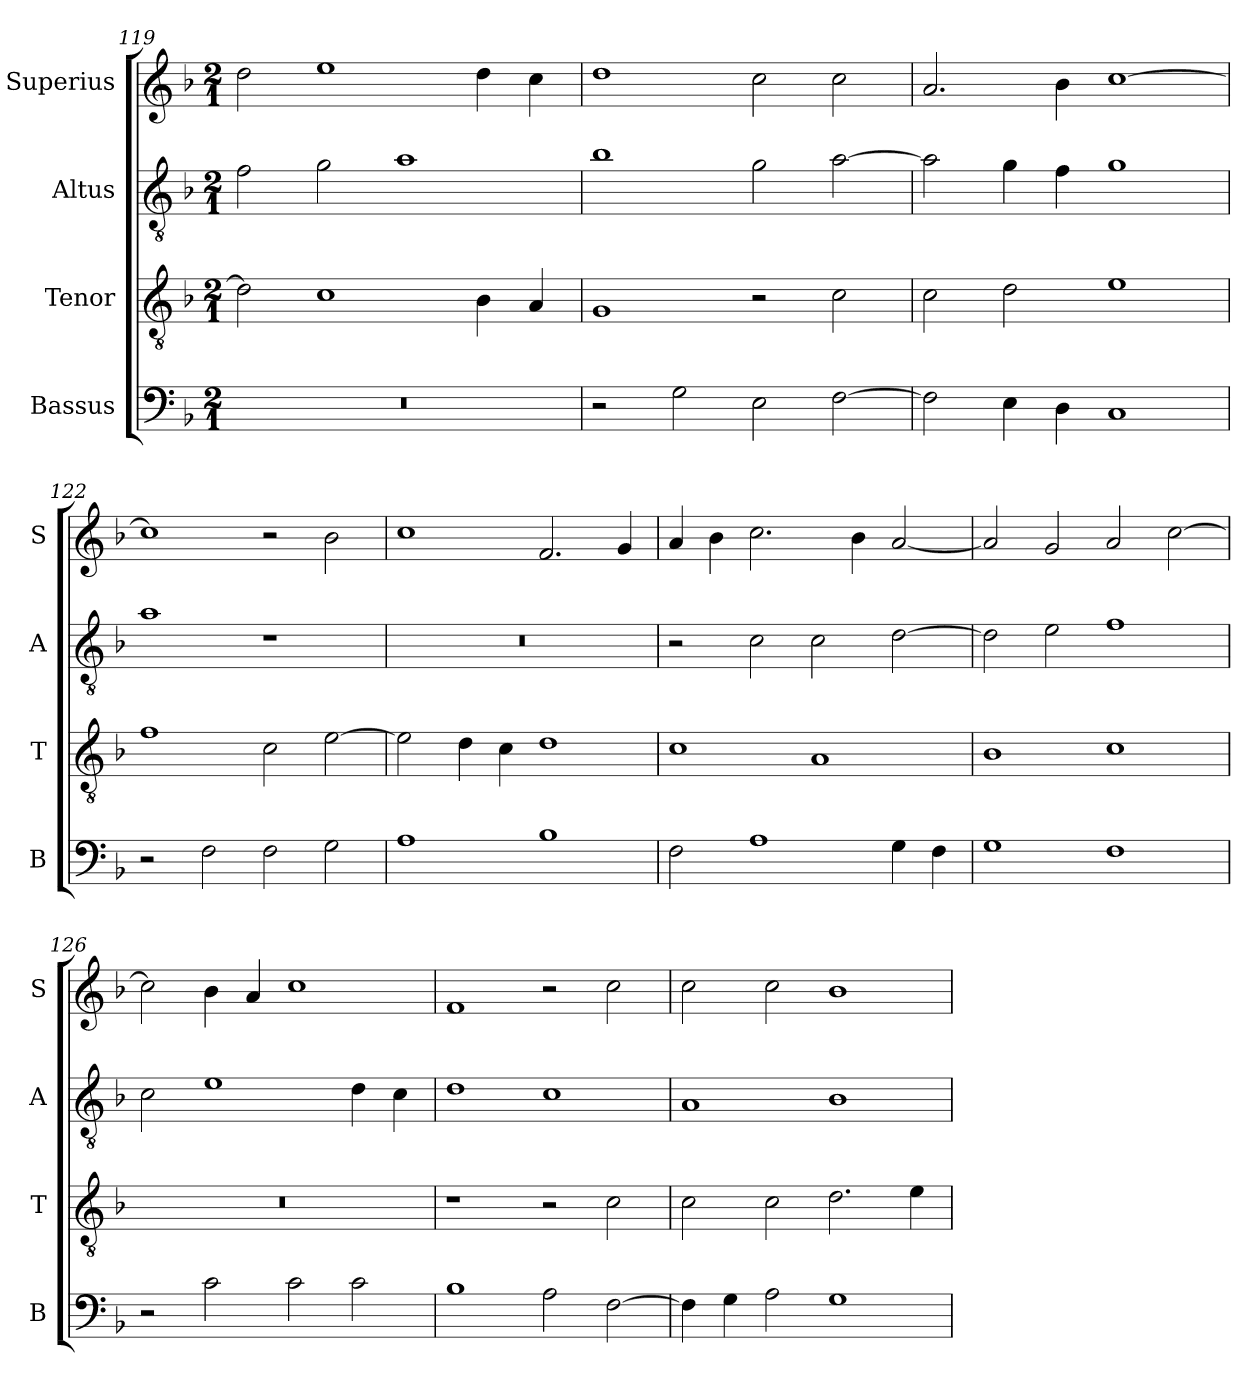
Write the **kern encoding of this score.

**kern	**kern	**kern	**kern
*part4	*part3	*part2	*part1
*staff4	*staff3	*staff2	*staff1
*I"Bassus	*I"Tenor	*I"Altus	*I"Superius
*I'B	*I'T	*I'A	*I'S
*clefF4	*clefGv2	*clefGv2	*clefG2
*k[b-]	*k[b-]	*k[b-]	*k[b-]
*F:	*F:	*F:	*F:
*M2/1	*M2/1	*M2/1	*M2/1
=119	=119	=119	=119
0r	2d]	2f	2dd
.	1c	2g	1ee
.	.	1a	.
.	4B-	.	4dd
.	4A	.	4cc
=120	=120	=120	=120
2r	1G	1b-	1dd
2G	.	.	.
2E	2r	2g	2cc
[2F	2c	[2a	2cc
=121	=121	=121	=121
2F]	2c	2a]	2.a
4E	2d	4g	.
4D	.	4f	4b-
1C	1e	1g	[1cc
=122	=122	=122	=122
2r	1f	1a	1cc]
2F	.	.	.
2F	2c	1r	2r
2G	[2e	.	2b-
=123	=123	=123	=123
1A	2e]	0r	1cc
.	4d	.	.
.	4c	.	.
1B-	1d	.	2.f
.	.	.	4g
=124	=124	=124	=124
2F	1c	2r	4a
.	.	.	4b-
1A	.	2c	2.cc
.	1A	2c	.
.	.	.	4b-
4G	.	[2d	[2a
4F	.	.	.
=125	=125	=125	=125
1G	1B-	2d]	2a]
.	.	2e	2g
1F	1c	1f	2a
.	.	.	[2cc
=126	=126	=126	=126
2r	0r	2c	2cc]
2c	.	1e	4b-
.	.	.	4a
2c	.	.	1cc
2c	.	4d	.
.	.	4c	.
=127	=127	=127	=127
1B-	1r	1d	1f
2A	2r	1c	2r
[2F	2c	.	2cc
=128	=128	=128	=128
4F]	2c	1A	2cc
4G	.	.	.
2A	2c	.	2cc
1G	2.d	1B-	1b-
.	4e	.	.
=	=	=	=
*-	*-	*-	*-
